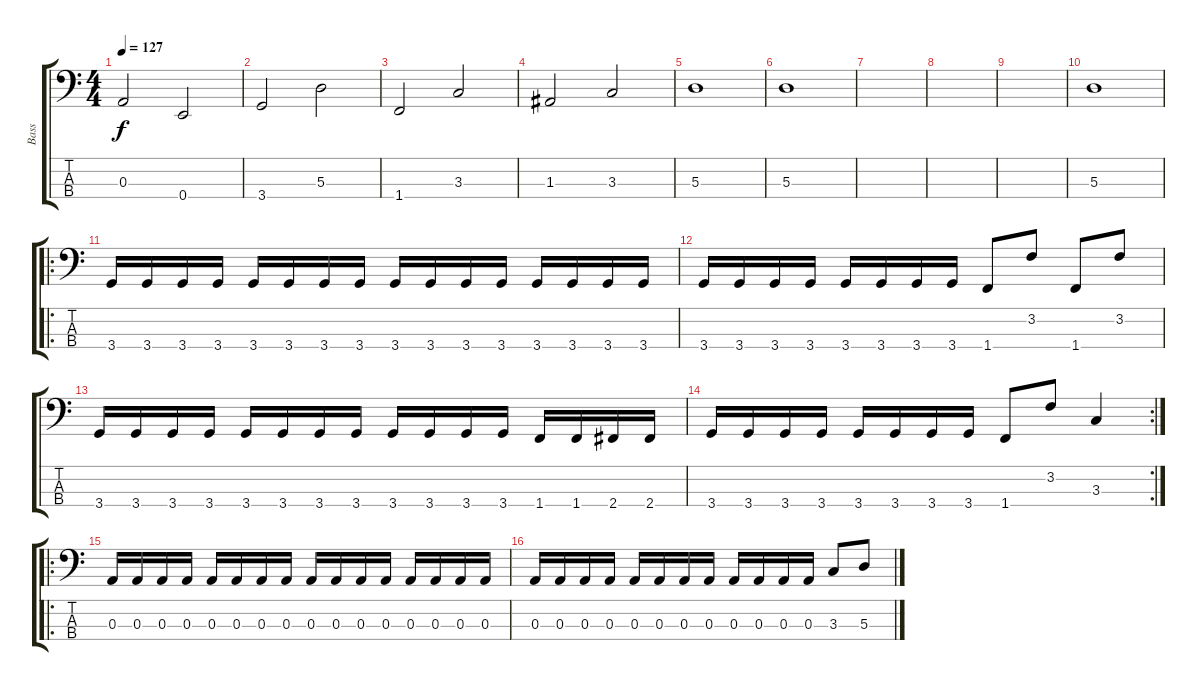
\track ("Bass" "Bass") {instrument electricbasspick}
\staff {score tabs}
\tuning (G2 D2 A1 E1) {hide}
\ts (4 4)
\tempo 127
\clef f4
\ks c
0.3.2{dy f} 0.4.2 |
3.4.2 5.3.2 |
1.4.2 3.3.2 |
1.3.2 3.3.2 |
5.3.1 |
5.3.1 |
|
|
|
5.3.1 |
\ro
3.4.16 3.4.16 3.4.16 3.4.16 3.4.16 3.4.16 3.4.16 3.4.16 3.4.16 3.4.16 3.4.16 3.4.16 3.4.16 3.4.16 3.4.16 3.4.16 |
3.4.16 3.4.16 3.4.16 3.4.16 3.4.16 3.4.16 3.4.16 3.4.16 1.4.8 3.2.8 1.4.8 3.2.8 |
3.4.16 3.4.16 3.4.16 3.4.16 3.4.16 3.4.16 3.4.16 3.4.16 3.4.16 3.4.16 3.4.16 3.4.16 1.4.16 1.4.16 2.4.16 2.4.16 |
\rc 2
3.4.16 3.4.16 3.4.16 3.4.16 3.4.16 3.4.16 3.4.16 3.4.16 1.4.8 3.2.8 3.3.4 |
\ro
0.3.16 0.3.16 0.3.16 0.3.16 0.3.16 0.3.16 0.3.16 0.3.16 0.3.16 0.3.16 0.3.16 0.3.16 0.3.16 0.3.16 0.3.16 0.3.16 |
0.3.16 0.3.16 0.3.16 0.3.16 0.3.16 0.3.16 0.3.16 0.3.16 0.3.16 0.3.16 0.3.16 0.3.16 3.3.8 5.3.8
